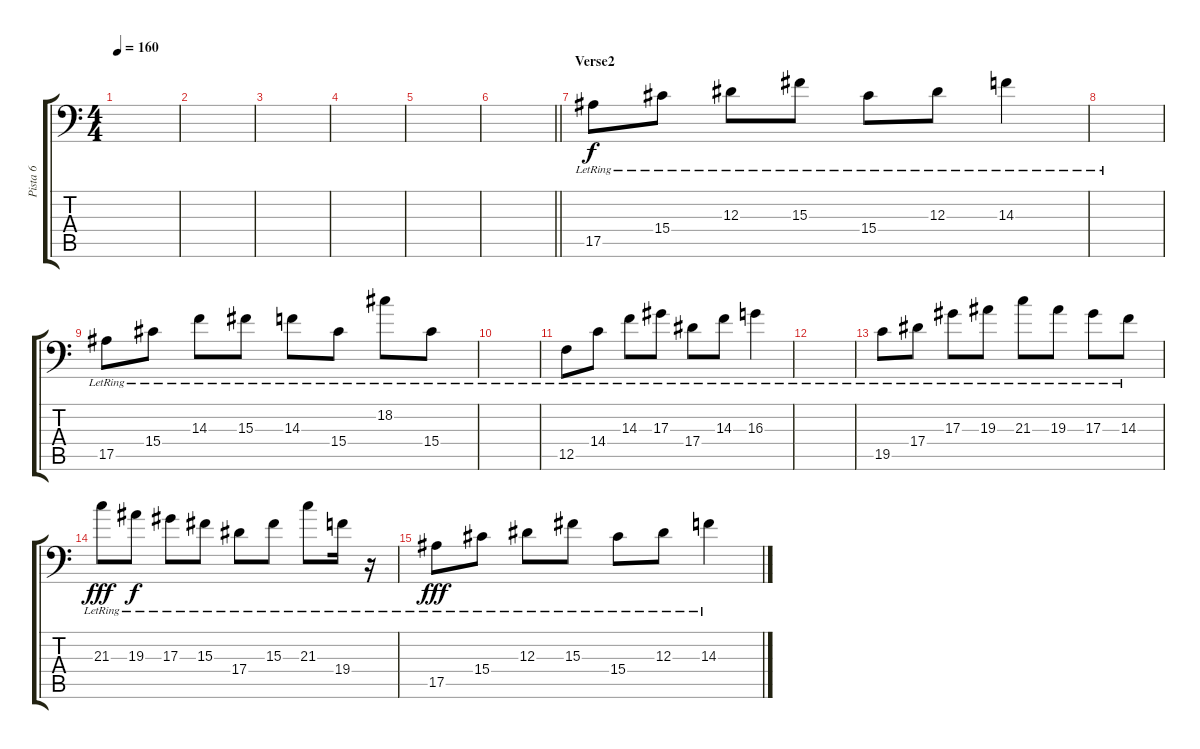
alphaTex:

\track ("Pista 6" "Pista 6") {instrument brightacousticpiano}
\staff {score tabs}
\tuning (C4 G3 Eb3 Bb2 F2 Bb1) {hide}
\ts (4 4)
\tempo 160
\clef f4
\ks c
|
|
|
|
|
\barLineRight lightlight
|
\section ("" "Verse2")
17.5{lr}.8 15.4{lr}.8 12.3{lr}.8 15.3{lr}.8 15.4{lr}.8 12.3{lr}.8 14.3{lr}.4 |
|
17.5{lr}.8 15.4{lr}.8 14.3{lr}.8 15.3{lr}.8 14.3{lr}.8 15.4{lr}.8 18.2{lr}.8 15.4{lr}.8 |
|
12.5{lr}.8 14.4{lr}.8 14.3{lr}.8 17.3{lr}.8 17.4{lr}.8 14.3{lr}.8 16.3{lr}.4 |
|
19.5{lr}.8 17.4{lr}.8 17.3{lr}.8 19.3{lr}.8 21.3{lr}.8 19.3{lr}.8 17.3{lr}.8 14.3{lr}.8{dy f} |
21.3{lr}.8{dy fff} 19.3{lr}.8{dy f} 17.3{lr}.8 15.3{lr}.8 17.4{lr}.8 15.3{lr}.8 21.3{lr}.8 19.4{lr}.16 r.16 |
17.5{lr}.8{dy fff} 15.4{lr}.8 12.3{lr}.8 15.3{lr}.8 15.4{lr}.8 12.3{lr}.8 14.3{lr}.4
